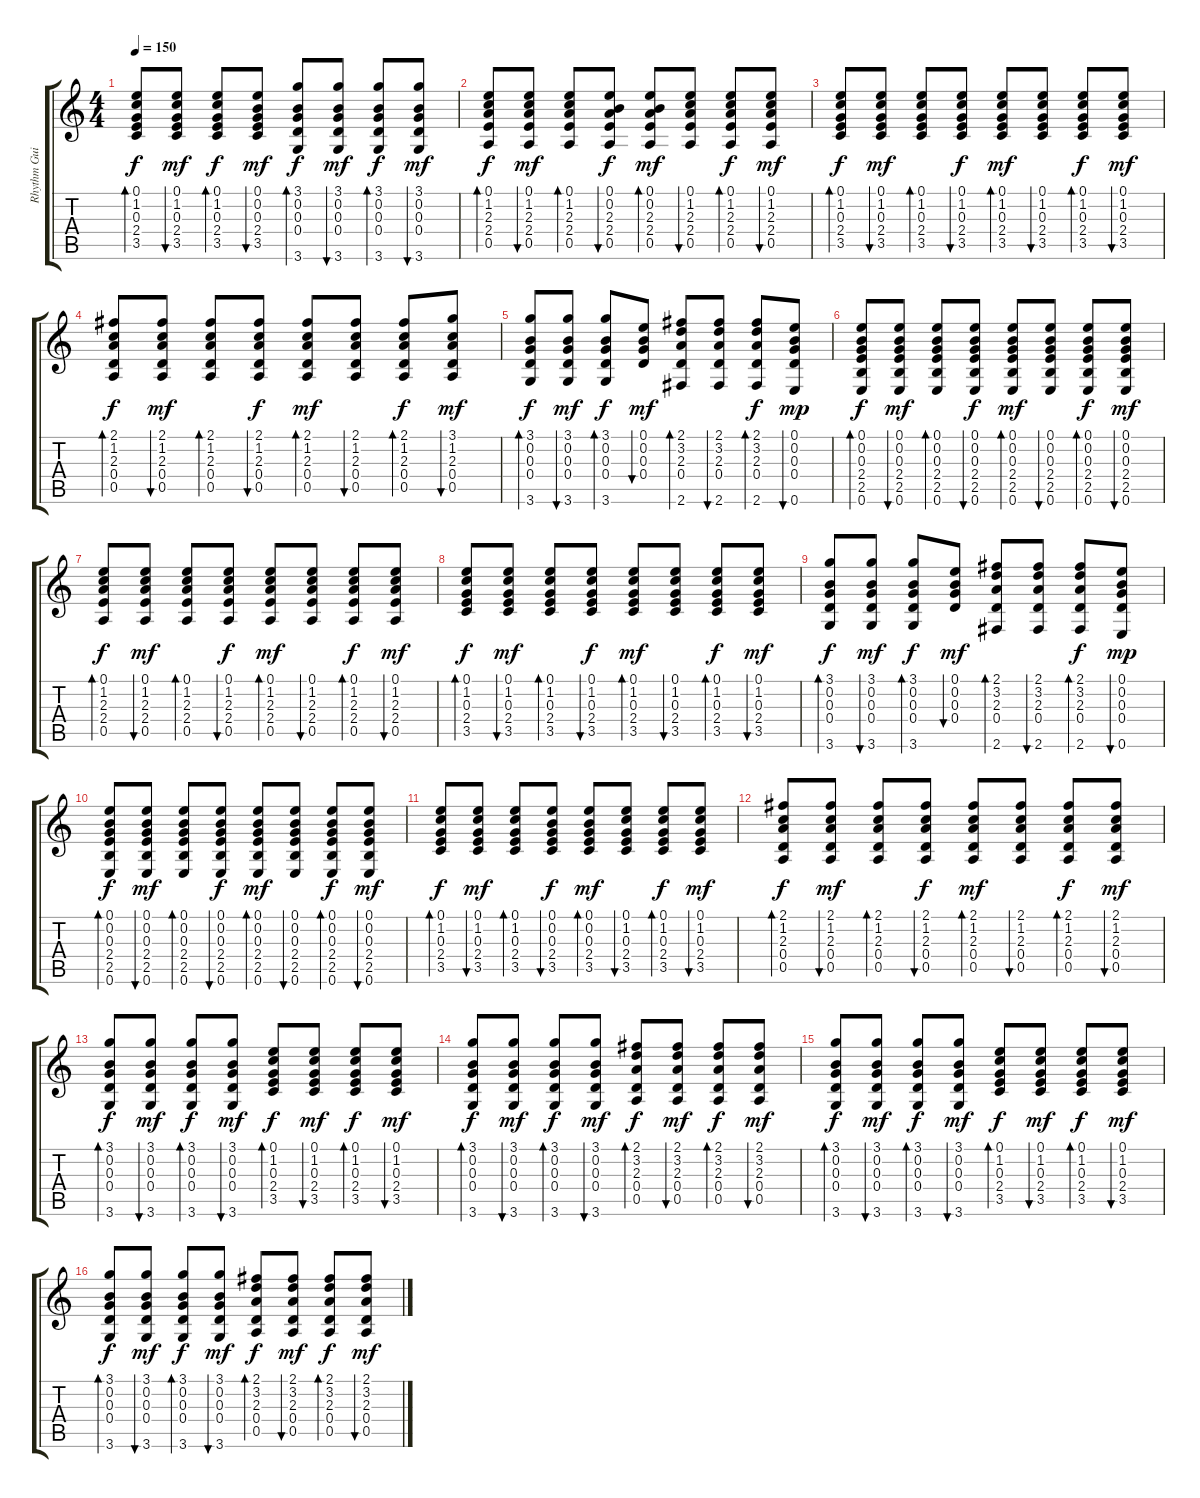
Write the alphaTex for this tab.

\track ("Rhythm Guitar" "Rhythm Gui") {instrument acousticguitarsteel}
\staff {score tabs}
\tuning (E4 B3 G3 D3 A2 E2) {hide}
\ts (4 4)
\tempo 150
\clef g2
\ks c
(0.1 1.2 0.3 2.4 3.5).8{bd 30 dy f} (0.1 1.2 0.3 2.4 3.5).8{bu 30 dy mf} (0.1 1.2 0.3 2.4 3.5).8{bd 30 dy f} (0.1 0.2 0.3 2.4 3.5).8{bu 30 dy mf} (3.1 0.2 0.3 0.4 3.6).8{bd 30 dy f} (3.1 0.2 0.3 0.4 3.6).8{bu 30 dy mf} (3.1 0.2 0.3 0.4 3.6).8{bd 30 dy f} (3.1 0.2 0.3 0.4 3.6).8{bu 30 dy mf} |
(0.1 1.2 2.3 2.4 0.5).8{bd 30 dy f} (0.1 1.2 2.3 2.4 0.5).8{bu 30 dy mf} (0.1 1.2 2.3 2.4 0.5).8{bd 30} (0.1 0.2 2.3 2.4 0.5).8{bu 30 dy f} (0.1 0.2 2.3 2.4 0.5).8{bd 30 dy mf} (0.1 1.2 2.3 2.4 0.5).8{bu 30} (0.1 1.2 2.3 2.4 0.5).8{bd 30 dy f} (0.1 1.2 2.3 2.4 0.5).8{bu 30 dy mf} |
(0.1 1.2 0.3 2.4 3.5).8{bd 30 dy f} (0.1 1.2 0.3 2.4 3.5).8{bu 30 dy mf} (0.1 1.2 0.3 2.4 3.5).8{bd 30} (0.1 1.2 0.3 2.4 3.5).8{bu 30 dy f} (0.1 1.2 0.3 2.4 3.5).8{bd 30 dy mf} (0.1 1.2 0.3 2.4 3.5).8{bu 30} (0.1 1.2 0.3 2.4 3.5).8{bd 30 dy f} (0.1 1.2 0.3 2.4 3.5).8{bu 30 dy mf} |
(2.1 1.2 2.3 0.4 0.5).8{bd 30 dy f} (2.1 1.2 2.3 0.4 0.5).8{bu 30 dy mf} (2.1 1.2 2.3 0.4 0.5).8{bd 30} (2.1 1.2 2.3 0.4 0.5).8{bu 30 dy f} (2.1 1.2 2.3 0.4 0.5).8{bd 30 dy mf} (2.1 1.2 2.3 0.4 0.5).8{bu 30} (2.1 1.2 2.3 0.4 0.5).8{bd 30 dy f} (3.1 1.2 2.3 0.4 0.5).8{bu 30 dy mf} |
(3.1 0.2 0.3 0.4 3.6).8{bd 30 dy f} (3.1 0.2 0.3 0.4 3.6).8{bu 30 dy mf} (3.1 0.2 0.3 0.4 3.6).8{bd 30 dy f} (0.1 0.2 0.3 0.4).8{bu 30 dy mf} (2.1 3.2 2.3 0.4 2.6).8{bd 30} (2.1 3.2 2.3 0.4 2.6).8{bu 30} (2.1 3.2 2.3 0.4 2.6).8{bd 30 dy f} (0.1 0.2 0.3 0.4 0.6).8{bu 30 dy mp} |
(0.1 0.2 0.3 2.4 2.5 0.6).8{bd 30 dy f} (0.1 0.2 0.3 2.4 2.5 0.6).8{bu 30 dy mf} (0.1 0.2 0.3 2.4 2.5 0.6).8{bd 30} (0.1 0.2 0.3 2.4 2.5 0.6).8{bu 30 dy f} (0.1 0.2 0.3 2.4 2.5 0.6).8{bd 30 dy mf} (0.1 0.2 0.3 2.4 2.5 0.6).8{bu 30} (0.1 0.2 0.3 2.4 2.5 0.6).8{bd 30 dy f} (0.1 0.2 0.3 2.4 2.5 0.6).8{bu 30 dy mf} |
(0.1 1.2 2.3 2.4 0.5).8{bd 30 dy f} (0.1 1.2 2.3 2.4 0.5).8{bu 30 dy mf} (0.1 1.2 2.3 2.4 0.5).8{bd 30} (0.1 1.2 2.3 2.4 0.5).8{bu 30 dy f} (0.1 1.2 2.3 2.4 0.5).8{bd 30 dy mf} (0.1 1.2 2.3 2.4 0.5).8{bu 30} (0.1 1.2 2.3 2.4 0.5).8{bd 30 dy f} (0.1 1.2 2.3 2.4 0.5).8{bu 30 dy mf} |
(0.1 1.2 0.3 2.4 3.5).8{bd 30 dy f} (0.1 1.2 0.3 2.4 3.5).8{bu 30 dy mf} (0.1 1.2 0.3 2.4 3.5).8{bd 30} (0.1 1.2 0.3 2.4 3.5).8{bu 30 dy f} (0.1 1.2 0.3 2.4 3.5).8{bd 30 dy mf} (0.1 1.2 0.3 2.4 3.5).8{bu 30} (0.1 1.2 0.3 2.4 3.5).8{bd 30 dy f} (0.1 1.2 0.3 2.4 3.5).8{bu 30 dy mf} |
(3.1 0.2 0.3 0.4 3.6).8{bd 30 dy f} (3.1 0.2 0.3 0.4 3.6).8{bu 30 dy mf} (3.1 0.2 0.3 0.4 3.6).8{bd 30 dy f} (0.1 0.2 0.3 0.4).8{bu 30 dy mf} (2.1 3.2 2.3 0.4 2.6).8{bd 30} (2.1 3.2 2.3 0.4 2.6).8{bu 30} (2.1 3.2 2.3 0.4 2.6).8{bd 30 dy f} (0.1 0.2 0.3 0.4 0.6).8{bu 30 dy mp} |
(0.1 0.2 0.3 2.4 2.5 0.6).8{bd 30 dy f} (0.1 0.2 0.3 2.4 2.5 0.6).8{bu 30 dy mf} (0.1 0.2 0.3 2.4 2.5 0.6).8{bd 30} (0.1 0.2 0.3 2.4 2.5 0.6).8{bu 30 dy f} (0.1 0.2 0.3 2.4 2.5 0.6).8{bd 30 dy mf} (0.1 0.2 0.3 2.4 2.5 0.6).8{bu 30} (0.1 0.2 0.3 2.4 2.5 0.6).8{bd 30 dy f} (0.1 0.2 0.3 2.4 2.5 0.6).8{bu 30 dy mf} |
(0.1 1.2 0.3 2.4 3.5).8{bd 30 dy f} (0.1 1.2 0.3 2.4 3.5).8{bu 30 dy mf} (0.1 1.2 0.3 2.4 3.5).8{bd 30} (0.1 0.2 0.3 2.4 3.5).8{bu 30 dy f} (0.1 0.2 0.3 2.4 3.5).8{bd 30 dy mf} (0.1 1.2 0.3 2.4 3.5).8{bu 30} (0.1 1.2 0.3 2.4 3.5).8{bd 30 dy f} (0.1 1.2 0.3 2.4 3.5).8{bu 30 dy mf} |
(2.1 1.2 2.3 0.4 0.5).8{bd 30 dy f} (2.1 1.2 2.3 0.4 0.5).8{bu 30 dy mf} (2.1 1.2 2.3 0.4 0.5).8{bd 30} (2.1 1.2 2.3 0.4 0.5).8{bu 30 dy f} (2.1 1.2 2.3 0.4 0.5).8{bd 30 dy mf} (2.1 1.2 2.3 0.4 0.5).8{bu 30} (2.1 1.2 2.3 0.4 0.5).8{bd 30 dy f} (2.1 1.2 2.3 0.4 0.5).8{bu 30 dy mf} |
(3.1 0.2 0.3 0.4 3.6).8{bd 30 dy f} (3.1 0.2 0.3 0.4 3.6).8{bu 30 dy mf} (3.1 0.2 0.3 0.4 3.6).8{bd 30 dy f} (3.1 0.2 0.3 0.4 3.6).8{bu 30 dy mf} (0.1 1.2 0.3 2.4 3.5).8{bd 30 dy f} (0.1 1.2 0.3 2.4 3.5).8{bu 30 dy mf} (0.1 1.2 0.3 2.4 3.5).8{bd 30 dy f} (0.1 1.2 0.3 2.4 3.5).8{bu 30 dy mf} |
(3.1 0.2 0.3 0.4 3.6).8{bd 30 dy f} (3.1 0.2 0.3 0.4 3.6).8{bu 30 dy mf} (3.1 0.2 0.3 0.4 3.6).8{bd 30 dy f} (3.1 0.2 0.3 0.4 3.6).8{bu 30 dy mf} (2.1 3.2 2.3 0.4 0.5).8{bd 30 dy f} (2.1 3.2 2.3 0.4 0.5).8{bu 30 dy mf} (2.1 3.2 2.3 0.4 0.5).8{bd 30 dy f} (2.1 3.2 2.3 0.4 0.5).8{bu 30 dy mf} |
(3.1 0.2 0.3 0.4 3.6).8{bd 30 dy f} (3.1 0.2 0.3 0.4 3.6).8{bu 30 dy mf} (3.1 0.2 0.3 0.4 3.6).8{bd 30 dy f} (3.1 0.2 0.3 0.4 3.6).8{bu 30 dy mf} (0.1 1.2 0.3 2.4 3.5).8{bd 30 dy f} (0.1 1.2 0.3 2.4 3.5).8{bu 30 dy mf} (0.1 1.2 0.3 2.4 3.5).8{bd 30 dy f} (0.1 1.2 0.3 2.4 3.5).8{bu 30 dy mf} |
(3.1 0.2 0.3 0.4 3.6).8{bd 30 dy f} (3.1 0.2 0.3 0.4 3.6).8{bu 30 dy mf} (3.1 0.2 0.3 0.4 3.6).8{bd 30 dy f} (3.1 0.2 0.3 0.4 3.6).8{bu 30 dy mf} (2.1 3.2 2.3 0.4 0.5).8{bd 30 dy f} (2.1 3.2 2.3 0.4 0.5).8{bu 30 dy mf} (2.1 3.2 2.3 0.4 0.5).8{bd 30 dy f} (2.1 3.2 2.3 0.4 0.5).8{bu 30 dy mf}
